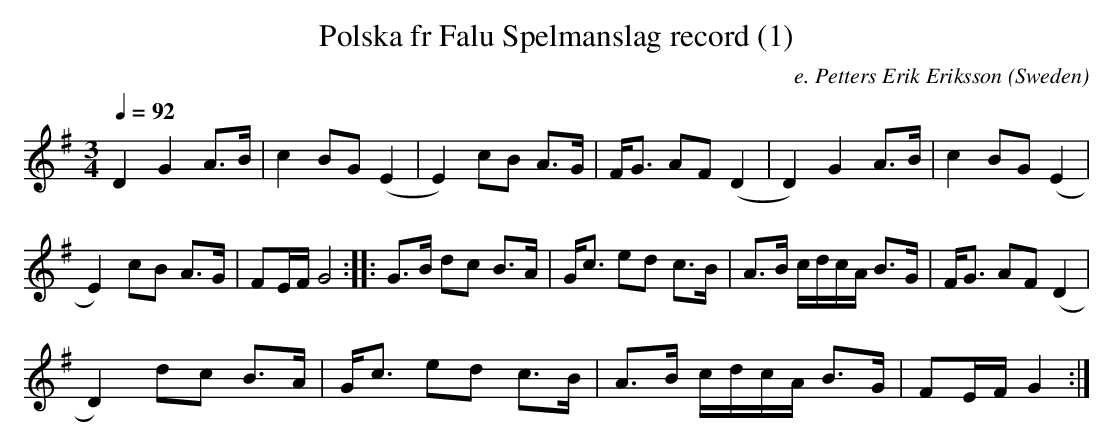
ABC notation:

X:1
T:Polska fr Falu Spelmanslag record (1)
Q:1/4=92
O:Sweden
M:3/4
C:e. Petters Erik Eriksson
K:G
D2 G2 A>B| c2 BG (E2| \
E2) cB A>G| F<G AF (D2| \
D2) G2 A>B| c2 BG(E2|
E2) cB A>G| FE/F/ G4::\
G>B dc B>A| G<c ed c>B|\
A>B c/d/c/A/ B>G| F<G AF (D2|
D2) dc B>A| G<c ed c>B|\
A>B c/d/c/A/ B>G| FE/F/ G2:|
